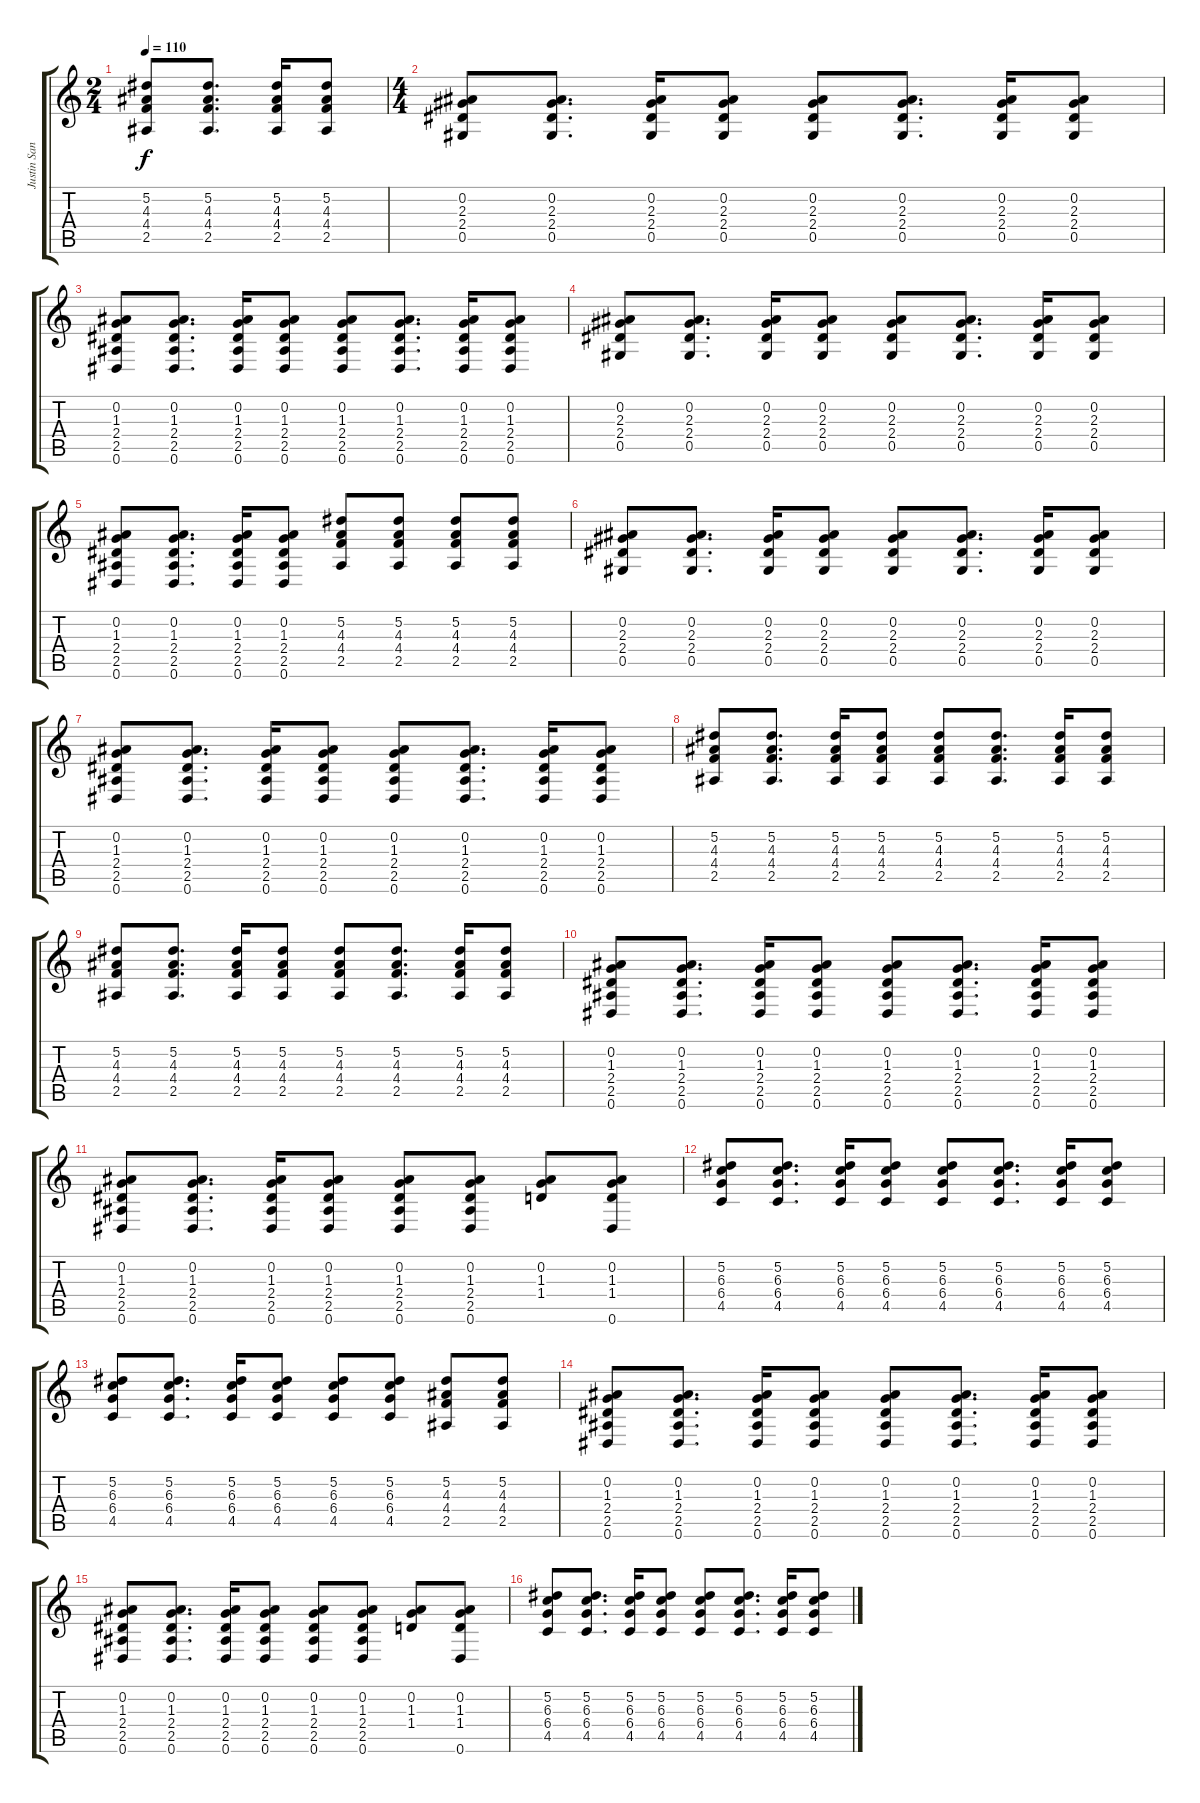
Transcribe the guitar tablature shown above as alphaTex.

\track ("Justin Sane Guitar" "Justin San") {instrument acousticguitarsteel}
\staff {score tabs}
\tuning (Eb4 Bb3 Gb3 Db3 Ab2 Eb2) {hide}
\ts (2 4)
\tempo 110
\clef g2
\ks c
(5.2 4.3 4.4 2.5).8{dy f} (5.2 4.3 4.4 2.5).8{d} (5.2 4.3 4.4 2.5).16 (5.2 4.3 4.4 2.5).8 |
\ts (4 4)
(0.2 2.3 2.4 0.5).8 (0.2 2.3 2.4 0.5).8{d} (0.2 2.3 2.4 0.5).16 (0.2 2.3 2.4 0.5).8 (0.2 2.3 2.4 0.5).8 (0.2 2.3 2.4 0.5).8{d} (0.2 2.3 2.4 0.5).16 (0.2 2.3 2.4 0.5).8 |
(0.2 1.3 2.4 2.5 0.6).8 (0.2 1.3 2.4 2.5 0.6).8{d} (0.2 1.3 2.4 2.5 0.6).16 (0.2 1.3 2.4 2.5 0.6).8 (0.2 1.3 2.4 2.5 0.6).8 (0.2 1.3 2.4 2.5 0.6).8{d} (0.2 1.3 2.4 2.5 0.6).16 (0.2 1.3 2.4 2.5 0.6).8 |
(0.2 2.3 2.4 0.5).8 (0.2 2.3 2.4 0.5).8{d} (0.2 2.3 2.4 0.5).16 (0.2 2.3 2.4 0.5).8 (0.2 2.3 2.4 0.5).8 (0.2 2.3 2.4 0.5).8{d} (0.2 2.3 2.4 0.5).16 (0.2 2.3 2.4 0.5).8 |
(0.2 1.3 2.4 2.5 0.6).8 (0.2 1.3 2.4 2.5 0.6).8{d} (0.2 1.3 2.4 2.5 0.6).16 (0.2 1.3 2.4 2.5 0.6).8 (5.2 4.3 4.4 2.5).8 (5.2 4.3 4.4 2.5).8 (5.2 4.3 4.4 2.5).8 (5.2 4.3 4.4 2.5).8 |
(0.2 2.3 2.4 0.5).8 (0.2 2.3 2.4 0.5).8{d} (0.2 2.3 2.4 0.5).16 (0.2 2.3 2.4 0.5).8 (0.2 2.3 2.4 0.5).8 (0.2 2.3 2.4 0.5).8{d} (0.2 2.3 2.4 0.5).16 (0.2 2.3 2.4 0.5).8 |
(0.2 1.3 2.4 2.5 0.6).8 (0.2 1.3 2.4 2.5 0.6).8{d} (0.2 1.3 2.4 2.5 0.6).16 (0.2 1.3 2.4 2.5 0.6).8 (0.2 1.3 2.4 2.5 0.6).8 (0.2 1.3 2.4 2.5 0.6).8{d} (0.2 1.3 2.4 2.5 0.6).16 (0.2 1.3 2.4 2.5 0.6).8 |
(5.2 4.3 4.4 2.5).8 (5.2 4.3 4.4 2.5).8{d} (5.2 4.3 4.4 2.5).16 (5.2 4.3 4.4 2.5).8 (5.2 4.3 4.4 2.5).8 (5.2 4.3 4.4 2.5).8{d} (5.2 4.3 4.4 2.5).16 (5.2 4.3 4.4 2.5).8 |
(5.2 4.3 4.4 2.5).8 (5.2 4.3 4.4 2.5).8{d} (5.2 4.3 4.4 2.5).16 (5.2 4.3 4.4 2.5).8 (5.2 4.3 4.4 2.5).8 (5.2 4.3 4.4 2.5).8{d} (5.2 4.3 4.4 2.5).16 (5.2 4.3 4.4 2.5).8 |
(0.2 1.3 2.4 2.5 0.6).8 (0.2 1.3 2.4 2.5 0.6).8{d} (0.2 1.3 2.4 2.5 0.6).16 (0.2 1.3 2.4 2.5 0.6).8 (0.2 1.3 2.4 2.5 0.6).8 (0.2 1.3 2.4 2.5 0.6).8{d} (0.2 1.3 2.4 2.5 0.6).16 (0.2 1.3 2.4 2.5 0.6).8 |
(0.2 1.3 2.4 2.5 0.6).8 (0.2 1.3 2.4 2.5 0.6).8{d} (0.2 1.3 2.4 2.5 0.6).16 (0.2 1.3 2.4 2.5 0.6).8 (0.2 1.3 2.4 2.5 0.6).8 (0.2 1.3 2.4 2.5 0.6).8 (0.2 1.3 1.4).8 (0.2 1.3 1.4 0.6).8 |
(5.2 6.3 6.4 4.5).8 (5.2 6.3 6.4 4.5).8{d} (5.2 6.3 6.4 4.5).16 (5.2 6.3 6.4 4.5).8 (5.2 6.3 6.4 4.5).8 (5.2 6.3 6.4 4.5).8{d} (5.2 6.3 6.4 4.5).16 (5.2 6.3 6.4 4.5).8 |
(5.2 6.3 6.4 4.5).8 (5.2 6.3 6.4 4.5).8{d} (5.2 6.3 6.4 4.5).16 (5.2 6.3 6.4 4.5).8 (5.2 6.3 6.4 4.5).8 (5.2 6.3 6.4 4.5).8 (5.2 4.3 4.4 2.5).8 (5.2 4.3 4.4 2.5).8 |
(0.2 1.3 2.4 2.5 0.6).8 (0.2 1.3 2.4 2.5 0.6).8{d} (0.2 1.3 2.4 2.5 0.6).16 (0.2 1.3 2.4 2.5 0.6).8 (0.2 1.3 2.4 2.5 0.6).8 (0.2 1.3 2.4 2.5 0.6).8{d} (0.2 1.3 2.4 2.5 0.6).16 (0.2 1.3 2.4 2.5 0.6).8 |
(0.2 1.3 2.4 2.5 0.6).8 (0.2 1.3 2.4 2.5 0.6).8{d} (0.2 1.3 2.4 2.5 0.6).16 (0.2 1.3 2.4 2.5 0.6).8 (0.2 1.3 2.4 2.5 0.6).8 (0.2 1.3 2.4 2.5 0.6).8 (0.2 1.3 1.4).8 (0.2 1.3 1.4 0.6).8 |
(5.2 6.3 6.4 4.5).8 (5.2 6.3 6.4 4.5).8{d} (5.2 6.3 6.4 4.5).16 (5.2 6.3 6.4 4.5).8 (5.2 6.3 6.4 4.5).8 (5.2 6.3 6.4 4.5).8{d} (5.2 6.3 6.4 4.5).16 (5.2 6.3 6.4 4.5).8
